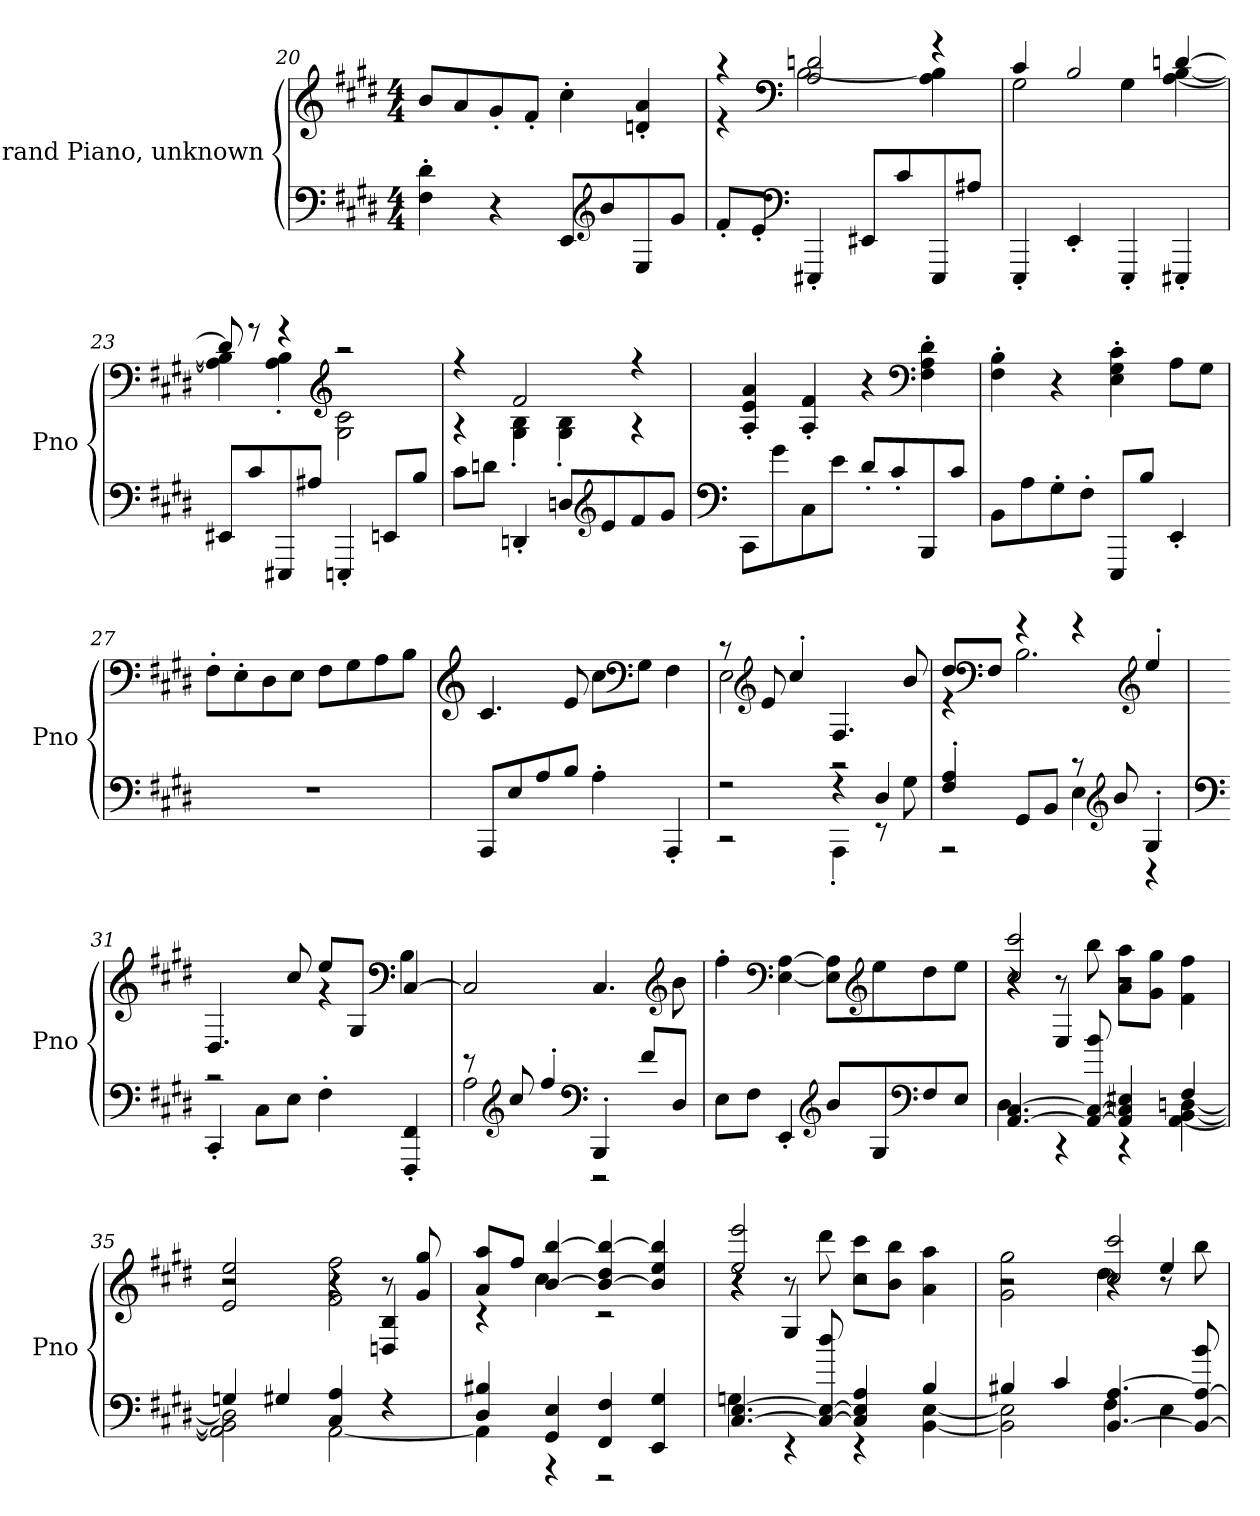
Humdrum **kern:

**kern	**kern
*part1	*part1
*staff2	*staff1
*I"Grand Piano, unknown	*
*I'Pno	*
!!LO:LB:g=z
*clefF4	*clefG2
*k[f#c#g#d#]	*k[f#c#g#d#]
*M4/4	*M4/4
=20	=20
4F#\' 4d#\'	8b/L
.	8a/
4r	8g#'/
.	8f#'/J
8EE/L	4cc#'\
*clefG2	*
8b/	.
8E/	4dn/' 4a/'
8g#/J	.
=21	=21
*	*^
8f#'/L	4r	4r
8e'/J	.	.
*clefF4	*clefF4	*
4EEE#X'/	2A/ 2dn/	[2B\
8EE#X/L	.	.
8c#/	.	.
8EEE#/	4r	4A\ 4B\]
8A#X/J	.	.
=22	=22	=22
4EEE'/	4c#/	2G#\
4EE'/	2B/	.
4EEE'/	.	4G#\
4EEE#X'/	[4dn/	[4A\ [4B\
=23	=23	=23
8EE#X/L	8d/]	4A\] 4B\]
8c#/	8r	.
8EEE#X/	4r	4A\' 4B\'
8A#X/J	.	.
*	*clefG2	*
4EEEn'/	2r	2G#\ 2c#\
8EEn/L	.	.
8B/J	.	.
!!LO:PB:g=z	!!
=24	=24	=24
8c#\L	4r	4r
8dn\J	.	.
4DDn'/	2f#/	4G#\' 4B\'
8Dn/L	.	4G#\' 4B\'
*clefG2	*	*
8e/	.	.
8f#/	4r	4r
8g#/J	.	.
*	*v	*v
=25	=25
*clefF4	*
8CC#\L	4A/' 4e/' 4a/'
8g#\	.
8C#\	4A/' 4f#/'
8e\J	.
8d#'/L	4r
8c#'/	.
*	*clefF4
8BBB/	4F#\' 4A\' 4d#\'
8c#/J	.
=26	=26
8BB\L	4F#\' 4B\'
8A\	.
8G#'\	4r
8F#'\J	.
8EEE/L	4E\' 4G#\' 4c#\'
8B/J	.
4EE'/	8A\L
.	8G#\J
=27	=27
1r	8F#'\L
.	8E'\
.	8D#\
.	8E\J
.	8F#\L
.	8G#\
.	8A\
.	8B\J
!!LO:LB:g=z
=28	=28
*	*clefG2
8AAA/L	4.c#/
8E/	.
8A/	.
8B/J	8e/
4A'\	8cc#\L
*	*clefF4
.	8G#\J
4AAA'/	4F#\
=29	=29
*^	*^
2r	2r	8r	2E\
*	*	*clefG2	*
.	.	8e/	.
.	.	4cc#'/	.
4r	4AAA'\	4.F#/	2r
4D#/	8r	.	.
.	8G#\	8b/	.
=30	=30	=30	=30
4F#/' 4A/'	2r	8dd#/L	4r
*	*	*clefF4	*
.	.	8F#/J	.
8GG#/L	.	4r	2.B\
8BB/J	.	.	.
8r	4E\	4r	.
*clefG2	*	*	*
8b/	.	.	.
*	*	*clefG2	*
4G#'/	4r	4ee'/	.
*v	*v	*	*
=31	=31	=31
*clefF4	*	*
4CC#'/	4.D#/	2r
8C#\L	.	.
8E\J	8cc#/	.
4F#'\	8ee/L	4r
.	8G#/J	.
*	*clefF4	*
4FFF#/' 4FF#/'	[4C#/	4B\
*	*v	*v
!!LO:LB:g=z
=32	=32
*^	*
8r	2A\	2C#/]
*clefG2	*	*
8cc#/	.	.
4ff#'/	.	.
*clefF4	*	*
4BBB'/	2r	4.C#/
8f#/L	.	.
*	*	*clefG2
8D#/J	.	8b\
*v	*v	*
=33	=33
8E\L	4ff#'\
8F#\J	.
*	*clefF4
4EE'/	[4E\ [4A\
*clefG2	*
8b/L	8E\] 8A\]L
*	*clefG2
8G#/	8ee\
*clefF4	*
8F#/	8dd#\
8E/J	8ee\J
=34	=34
*^	*^
*	*	*	*^
[4.AA/ [4.C#/	4D#\	2cc#/ 2ccc#/	4r	4r
.	4r	.	8r	4E/
8AA/_ 8C#/_ 8b/	.	.	8bb\	.
4AA/] 4C#/] 4E#X/	4r	2r	8a\ 8aa\L	2r
.	.	.	8g#\ 8gg#\J	.
4F#/	[4AA\ [4BB\ [4Dn\	.	4f#\ 4ff#\	.
=35	=35	=35	=35	=35
4Gn/	2AA\] 2BB\] 2D\]	2e/ 2ee/	2r	2r
4G#X/	.	.	.	.
4C#/ 4A/	[2AA\	4r	2f#\ 2ff#\	4r
4r	.	8r	.	4Dn/ 4B/
.	.	8g#/ 8gg#/	.	.
*	*	*	*v	*v
!!LO:LB:g=z
=36	=36	=36	=36
4D#/ 4B#X/	4AA\]	8a/ 8aa/L	4r
.	.	8ff#/J	.
4GG#/ 4E/	4r	[4b/ [4bb/	4cc#\
4FF#/ 4F#/	2r	4b/_ 4dd#/ 4bb/_	2r
4EE/ 4G#/	.	4b/] 4ee/ 4bb/]	.
=37	=37	=37	=37
*	*	*	*^
[4.C#/ [4.E/	4Gn\	2ee/ 2eee/	4r	4r
.	4r	.	8r	4G#/
8C#/_ 8E/_ 8dd#/	.	.	8ddd#\	.
4C#/] 4E/] 4A/	4r	2r	8cc#\ 8ccc#\L	2r
.	.	.	8b\ 8bb\J	.
4B/	[4BB\ [4E\	.	4a\ 4aa\	.
=38	=38	=38	=38	=38
4B#X/	2BB\] 2E\]	2r	2g#\ 2gg#\	2r
4c#/	.	.	.	.
[4.BB/ [4.A/	4F#\	2cc#/ 2ccc#/	4dd#\	4r
.	4E\	.	8r	4ee/
8BB/_ 8A/_ 8b/	.	.	8bb\	.
*v	*v	*	*	*
*	*v	*v	*v
=	=
*-	*-
